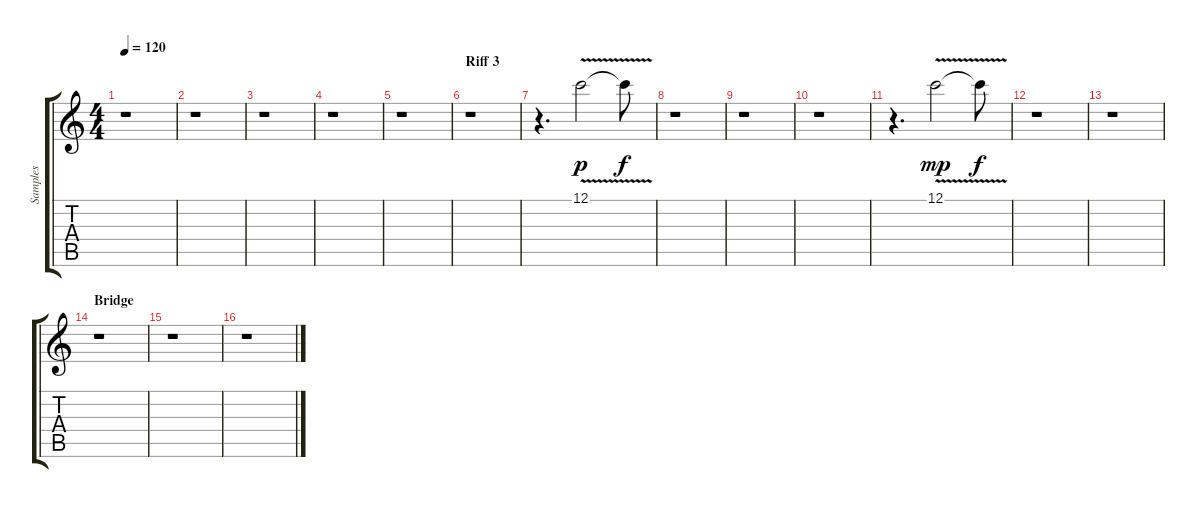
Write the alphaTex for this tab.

\track ("Samples" "Samples") {instrument stringensemble1}
\staff {score tabs}
\tuning (C5 G4 Eb4 Bb3 F3 Bb2) {hide}
\ts (4 4)
\tempo 120
\clef g2
\ks c
r.1{dy f} |
r.1 |
r.1 |
r.1 |
r.1 |
\section ("" "Riff 3")
r.1 |
r.4{d} 12.1{v}.2{dy p volume 15 instrument electricguitarclean} 12.1{t}.8{dy f} |
r.1 |
r.1 |
r.1 |
r.4{d} 12.1{v}.2{dy mp instrument electricguitarclean} 12.1{t}.8{dy f} |
r.1{volume 15} |
r.1 |
\section ("" "Bridge")
r.1 |
r.1 |
r.1
